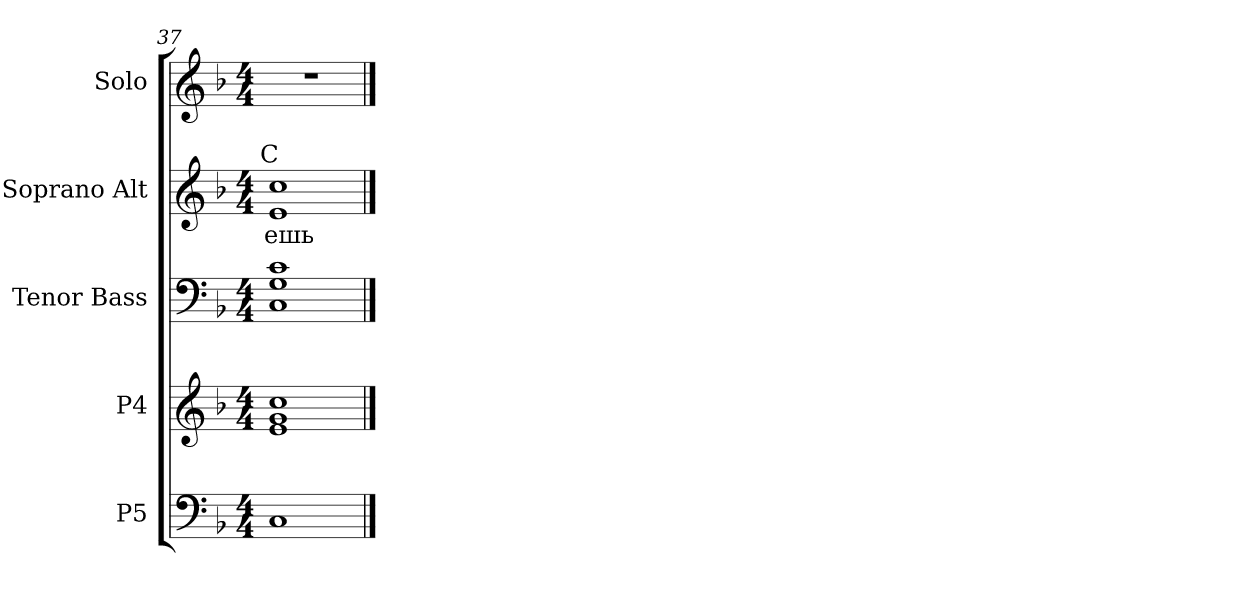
**kern	**kern	**kern	**kern	**text	**kern
*part5	*part4	*part3	*part2	*part2	*part1
*staff5	*staff4	*staff3	*staff2	*staff2	*staff1
*I"P5	*I"P4	*I"Tenor Bass	*I"Soprano Alt	*	*I"Solo
*clefF4	*clefG2	*clefF4	*clefG2	*	*clefG2
*k[b-]	*k[b-]	*k[b-]	*k[b-]	*	*k[b-]
*F:	*F:	*F:	*F:	*	*F:
*M4/4	*M4/4	*M4/4	*M4/4	*	*M4/4
=37	=37	=37	=37	=37	=37
!	!	!	!LO:TX:a:cj:t=C	!	!
!	!	!	!	!LO:LY:b:color=#000000	!
1Ci	1ei 1gi 1cci	1Ci 1Gi 1ci	1ei 1cci	-ешь	1r
==	==	==	==	==	==
*-	*-	*-	*-	*-	*-
